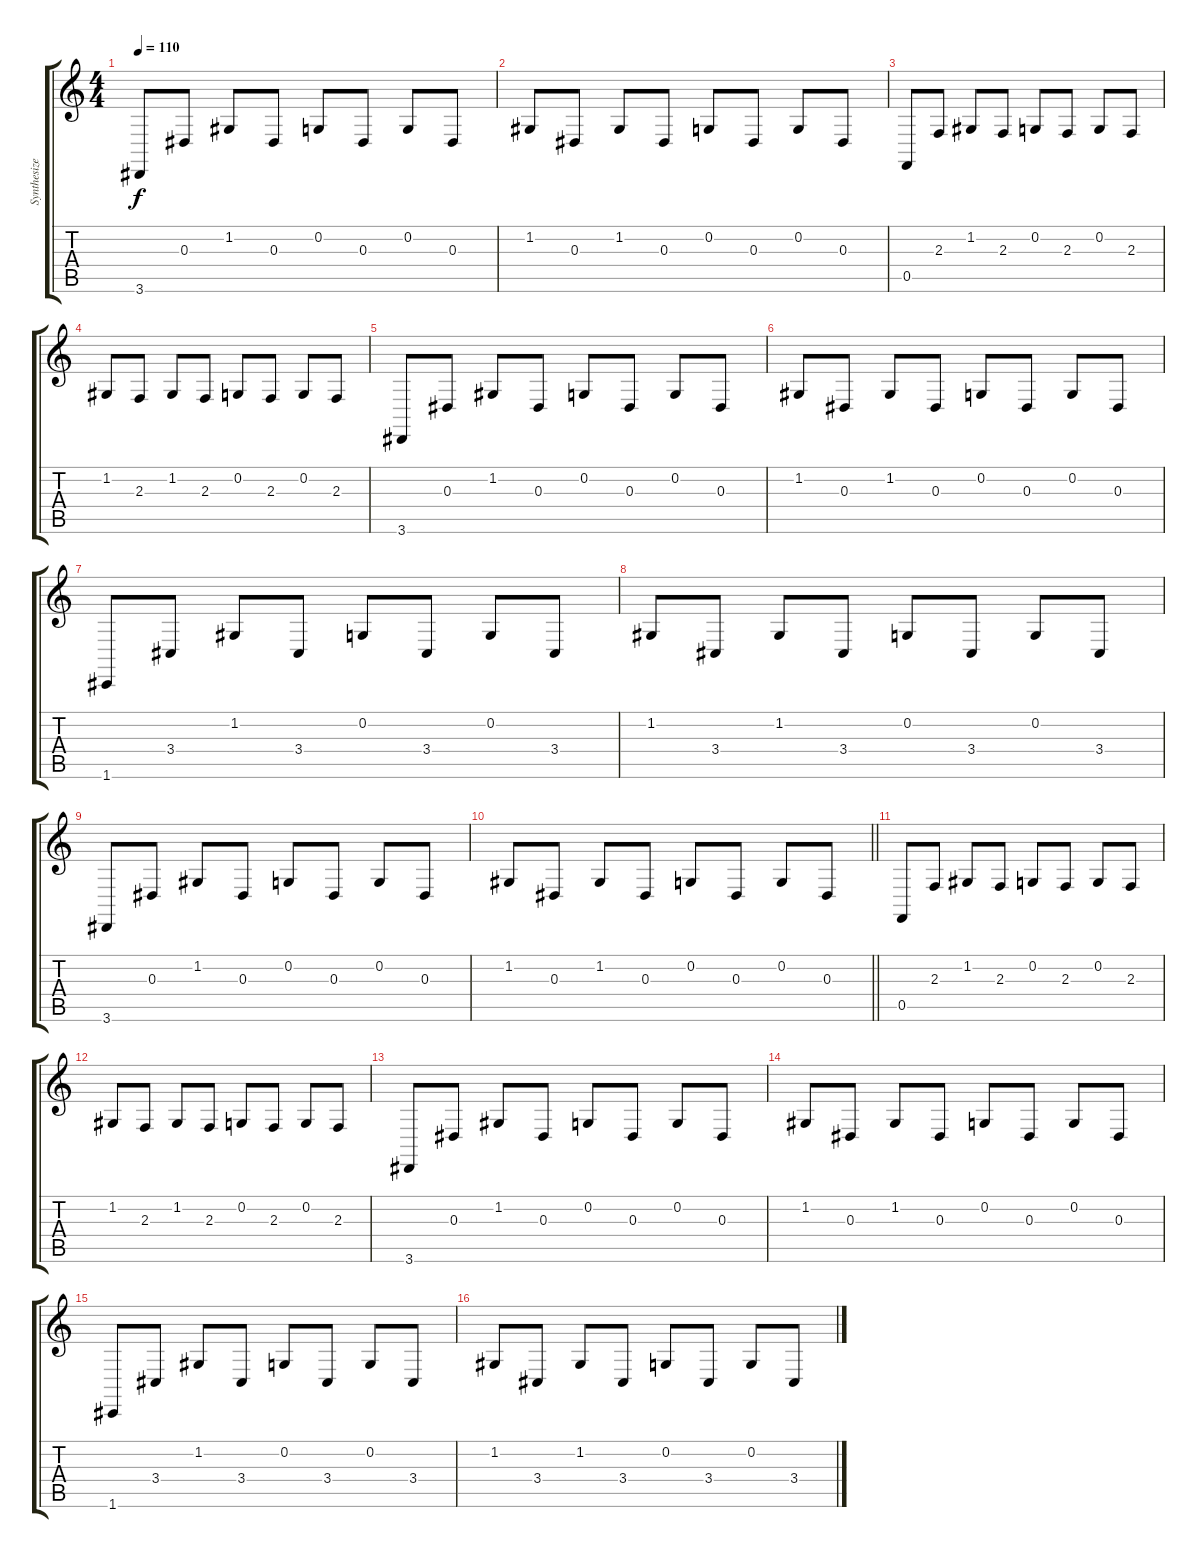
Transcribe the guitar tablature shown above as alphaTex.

\track ("Synthesizer 3" "Synthesize") {instrument fx4atmosphere}
\staff {score tabs}
\tuning (C4 G3 Eb3 Bb2 F2 C2) {hide}
\ts (4 4)
\tempo 110
\clef g2
\ks c
3.6.8{dy f} 0.3.8 1.2.8 0.3.8 0.2.8 0.3.8 0.2.8 0.3.8 |
1.2.8 0.3.8 1.2.8 0.3.8 0.2.8 0.3.8 0.2.8 0.3.8 |
0.5.8 2.3.8 1.2.8 2.3.8 0.2.8 2.3.8 0.2.8 2.3.8 |
1.2.8 2.3.8 1.2.8 2.3.8 0.2.8 2.3.8 0.2.8 2.3.8 |
3.6.8 0.3.8 1.2.8 0.3.8 0.2.8 0.3.8 0.2.8 0.3.8 |
1.2.8 0.3.8 1.2.8 0.3.8 0.2.8 0.3.8 0.2.8 0.3.8 |
1.6.8 3.4.8 1.2.8 3.4.8 0.2.8 3.4.8 0.2.8 3.4.8 |
1.2.8 3.4.8 1.2.8 3.4.8 0.2.8 3.4.8 0.2.8 3.4.8 |
3.6.8 0.3.8 1.2.8 0.3.8 0.2.8 0.3.8 0.2.8 0.3.8 |
\barLineRight lightlight
1.2.8 0.3.8 1.2.8 0.3.8 0.2.8 0.3.8 0.2.8 0.3.8 |
\section ("" "")
0.5.8 2.3.8 1.2.8 2.3.8 0.2.8 2.3.8 0.2.8 2.3.8 |
1.2.8 2.3.8 1.2.8 2.3.8 0.2.8 2.3.8 0.2.8 2.3.8 |
3.6.8 0.3.8 1.2.8 0.3.8 0.2.8 0.3.8 0.2.8 0.3.8 |
1.2.8 0.3.8 1.2.8 0.3.8 0.2.8 0.3.8 0.2.8 0.3.8 |
1.6.8 3.4.8 1.2.8 3.4.8 0.2.8 3.4.8 0.2.8 3.4.8 |
1.2.8 3.4.8 1.2.8 3.4.8 0.2.8 3.4.8 0.2.8 3.4.8
